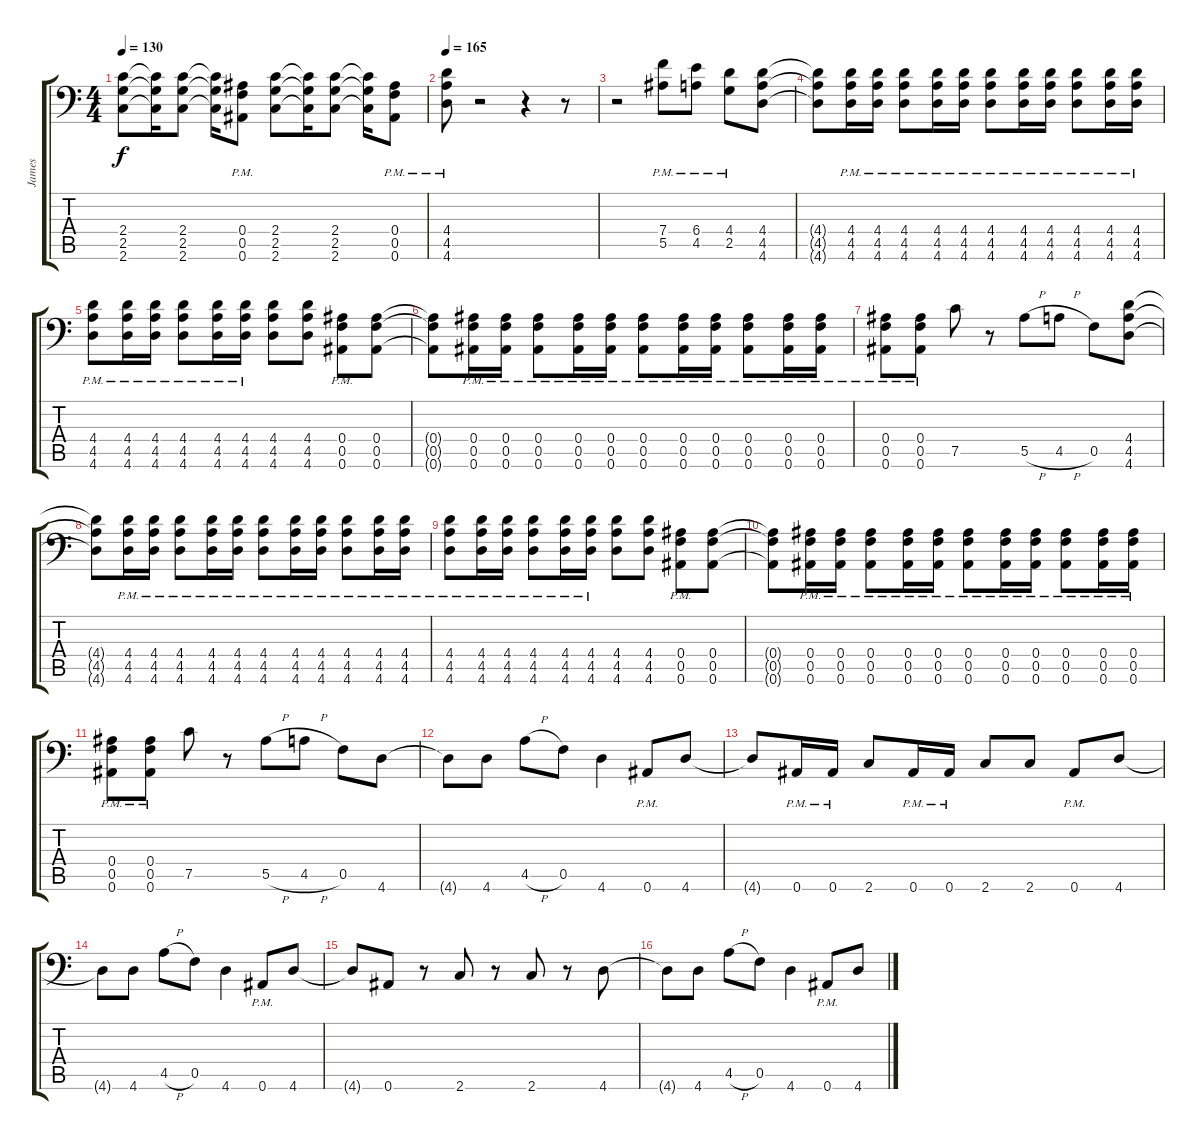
\track ("James" "James") {instrument distortionguitar}
\staff {score tabs}
\tuning (C4 G3 Eb3 Bb2 F2 Bb1) {hide}
\ts (4 4)
\tempo 130
\clef f4
\ks c
(2.4 2.5 2.6).8{dy f} (2.4{t} 2.5{t} 2.6{t}).16 (2.4 2.5 2.6).8 (2.4{t} 2.5{t} 2.6{t}).16 (0.4{pm} 0.5{pm} 0.6{pm}).8 (2.4 2.5 2.6).8 (2.4{t} 2.5{t} 2.6{t}).16 (2.4 2.5 2.6).8 (2.4{t} 2.5{t} 2.6{t}).16 (0.4{pm} 0.5{pm} 0.6{pm}).8 |
\tempo 165
(4.4{pm} 4.5 4.6).8 r.2 r.4 r.8 |
r.2 (7.4{pm} 5.5).8 (6.4{pm} 4.5).8 (4.4{pm} 2.5).8 (4.4 4.5 4.6).8 |
(4.4{t} 4.5{t} 4.6{t}).8 (4.4{pm} 4.5{pm} 4.6{pm}).16 (4.4{pm} 4.5{pm} 4.6{pm}).16 (4.4{pm} 4.5{pm} 4.6{pm}).8 (4.4{pm} 4.5{pm} 4.6{pm}).16 (4.4{pm} 4.5{pm} 4.6{pm}).16 (4.4{pm} 4.5{pm} 4.6{pm}).8 (4.4{pm} 4.5{pm} 4.6{pm}).16 (4.4{pm} 4.5{pm} 4.6{pm}).16 (4.4{pm} 4.5{pm} 4.6{pm}).8 (4.4{pm} 4.5{pm} 4.6{pm}).16 (4.4{pm} 4.5{pm} 4.6{pm}).16 |
(4.4{pm} 4.5{pm} 4.6{pm}).8 (4.4{pm} 4.5{pm} 4.6{pm}).16 (4.4{pm} 4.5{pm} 4.6{pm}).16 (4.4{pm} 4.5{pm} 4.6{pm}).8 (4.4{pm} 4.5{pm} 4.6{pm}).16 (4.4{pm} 4.5{pm} 4.6{pm}).16 (4.4 4.5 4.6).8 (4.4 4.5 4.6).8 (0.4{pm} 0.5{pm} 0.6{pm}).8 (0.4 0.5 0.6).8 |
(0.4{t} 0.5{t} 0.6{t}).8 (0.4{pm} 0.5{pm} 0.6{pm}).16 (0.4{pm} 0.5{pm} 0.6{pm}).16 (0.4{pm} 0.5{pm} 0.6{pm}).8 (0.4{pm} 0.5{pm} 0.6{pm}).16 (0.4{pm} 0.5{pm} 0.6{pm}).16 (0.4{pm} 0.5{pm} 0.6{pm}).8 (0.4{pm} 0.5{pm} 0.6{pm}).16 (0.4{pm} 0.5{pm} 0.6{pm}).16 (0.4{pm} 0.5{pm} 0.6{pm}).8 (0.4{pm} 0.5{pm} 0.6{pm}).16 (0.4{pm} 0.5{pm} 0.6{pm}).16 |
(0.4{pm} 0.5{pm} 0.6{pm}).8 (0.4{pm} 0.5{pm} 0.6{pm}).8 7.5.8 r.8 5.5{h}.8 4.5{h}.8 0.5.8 (4.4 4.5 4.6).8 |
(4.4{t} 4.5{t} 4.6{t}).8 (4.4{pm} 4.5{pm} 4.6{pm}).16 (4.4{pm} 4.5{pm} 4.6{pm}).16 (4.4{pm} 4.5{pm} 4.6{pm}).8 (4.4{pm} 4.5{pm} 4.6{pm}).16 (4.4{pm} 4.5{pm} 4.6{pm}).16 (4.4{pm} 4.5{pm} 4.6{pm}).8 (4.4{pm} 4.5{pm} 4.6{pm}).16 (4.4{pm} 4.5{pm} 4.6{pm}).16 (4.4{pm} 4.5{pm} 4.6{pm}).8 (4.4{pm} 4.5{pm} 4.6{pm}).16 (4.4{pm} 4.5{pm} 4.6{pm}).16 |
(4.4{pm} 4.5{pm} 4.6{pm}).8 (4.4{pm} 4.5{pm} 4.6{pm}).16 (4.4{pm} 4.5{pm} 4.6{pm}).16 (4.4{pm} 4.5{pm} 4.6{pm}).8 (4.4{pm} 4.5{pm} 4.6{pm}).16 (4.4{pm} 4.5{pm} 4.6{pm}).16 (4.4 4.5 4.6).8 (4.4 4.5 4.6).8 (0.4{pm} 0.5{pm} 0.6{pm}).8 (0.4 0.5 0.6).8 |
(0.4{t} 0.5{t} 0.6{t}).8 (0.4{pm} 0.5{pm} 0.6{pm}).16 (0.4{pm} 0.5{pm} 0.6{pm}).16 (0.4{pm} 0.5{pm} 0.6{pm}).8 (0.4{pm} 0.5{pm} 0.6{pm}).16 (0.4{pm} 0.5{pm} 0.6{pm}).16 (0.4{pm} 0.5{pm} 0.6{pm}).8 (0.4{pm} 0.5{pm} 0.6{pm}).16 (0.4{pm} 0.5{pm} 0.6{pm}).16 (0.4{pm} 0.5{pm} 0.6{pm}).8 (0.4{pm} 0.5{pm} 0.6{pm}).16 (0.4{pm} 0.5{pm} 0.6{pm}).16 |
(0.4{pm} 0.5{pm} 0.6{pm}).8 (0.4{pm} 0.5{pm} 0.6{pm}).8 7.5.8 r.8 5.5{h}.8 4.5{h}.8 0.5.8 4.6.8 |
4.6{t}.8 4.6.8 4.5{h}.8 0.5.8 4.6.4 0.6{pm}.8 4.6.8 |
4.6{t}.8 0.6{pm}.16 0.6{pm}.16 2.6.8 0.6{pm}.16 0.6{pm}.16 2.6.8 2.6.8 0.6{pm}.8 4.6.8 |
4.6{t}.8 4.6.8 4.5{h}.8 0.5.8 4.6.4 0.6{pm}.8 4.6.8 |
4.6{t}.8 0.6.8 r.8 2.6.8 r.8 2.6.8 r.8 4.6.8 |
4.6{t}.8 4.6.8 4.5{h}.8 0.5.8 4.6.4 0.6{pm}.8 4.6.8
